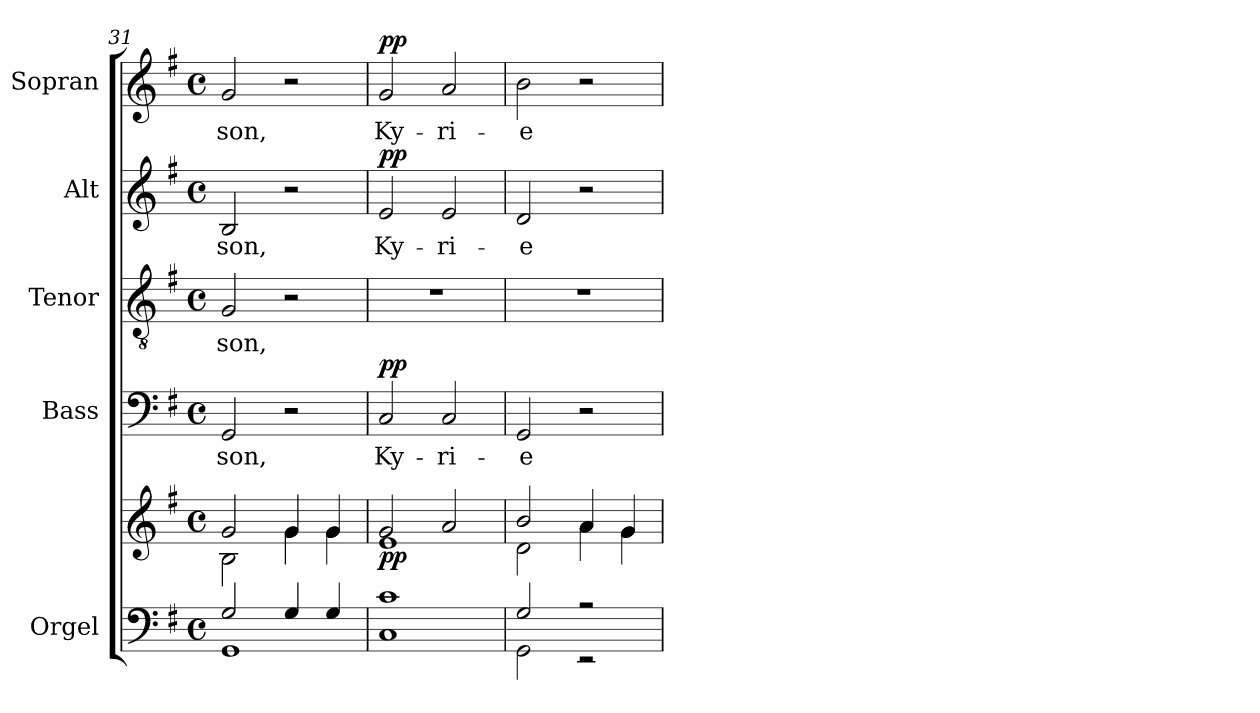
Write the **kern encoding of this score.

**kern	**kern	**dynam	**kern	**text	**dynam	**kern	**text	**kern	**text	**dynam	**kern	**text	**dynam
*part5	*part5	*part5	*part4	*part4	*part4	*part3	*part3	*part2	*part2	*part2	*part1	*part1	*part1
*staff6	*staff5	*staff5/6	*staff4	*staff4	*staff4	*staff3	*staff3	*staff2	*staff2	*staff2	*staff1	*staff1	*staff1
*I"Orgel	*	*	*I"Bass	*	*	*I"Tenor	*	*I"Alt	*	*	*I"Sopran	*	*
*I'Org.	*	*	*I'B.	*	*	*I'T.	*	*I'A.	*	*	*I'S.	*	*
*clefF4	*clefG2	*	*clefF4	*	*	*clefGv2	*	*clefG2	*	*	*clefG2	*	*
*k[f#]	*k[f#]	*	*k[f#]	*	*	*k[f#]	*	*k[f#]	*	*	*k[f#]	*	*
*G:	*G:	*	*G:	*	*	*G:	*	*G:	*	*	*G:	*	*
*M4/4	*M4/4	*	*M4/4	*	*	*M4/4	*	*M4/4	*	*	*M4/4	*	*
*met(c)	*met(c)	*	*met(c)	*	*	*met(c)	*	*met(c)	*	*	*met(c)	*	*
=31	=31	=31	=31	=31	=31	=31	=31	=31	=31	=31	=31	=31	=31
*^	*^	*	*	*	*	*	*	*	*	*	*	*	*
!	!	!	!	!	!	!LO:LY:b	!	!	!LO:LY:b	!	!LO:LY:b	!	!	!LO:LY:b	!
2G/	1GG	2g/	2B\	.	2GG/	-son,	.	2G/	-son,	2B/	-son,	.	2g/	-son,	.
4G/	.	4g/	4g\	.	2r	.	.	2r	.	2r	.	.	2r	.	.
4G/	.	4g/	4g\	.	.	.	.	.	.	.	.	.	.	.	.
=32	=32	=32	=32	=32	=32	=32	=32	=32	=32	=32	=32	=32	=32	=32	=32
!	!	!	!	!LO:DY:b	!	!LO:LY:b	!LO:DY:a	!	!	!	!LO:LY:b	!LO:DY:a	!	!LO:LY:b	!LO:DY:a
1c	1C	2g/	1e	pp	2C/	Ky-	pp	1r	.	2e/	Ky-	pp	2g/	Ky-	pp
!	!	!	!	!	!	!LO:LY:b	!	!	!	!	!LO:LY:b	!	!	!LO:LY:b	!
.	.	2a/	.	.	2C/	-ri-	.	.	.	2e/	-ri-	.	2a/	-ri-	.
=33	=33	=33	=33	=33	=33	=33	=33	=33	=33	=33	=33	=33	=33	=33	=33
!	!	!	!	!	!	!LO:LY:b	!	!	!	!	!LO:LY:b	!	!	!LO:LY:b	!
2G/	2GG\	2b/	2d\	.	2GG/	-e	.	1r	.	2d/	-e	.	2b\	-e	.
2r	2r	4a/	4a\	.	2r	.	.	.	.	2r	.	.	2r	.	.
.	.	4g/	4g\	.	.	.	.	.	.	.	.	.	.	.	.
*v	*v	*	*	*	*	*	*	*	*	*	*	*	*	*	*
*	*v	*v	*	*	*	*	*	*	*	*	*	*	*	*
=	=	=	=	=	=	=	=	=	=	=	=	=	=
*-	*-	*-	*-	*-	*-	*-	*-	*-	*-	*-	*-	*-	*-
